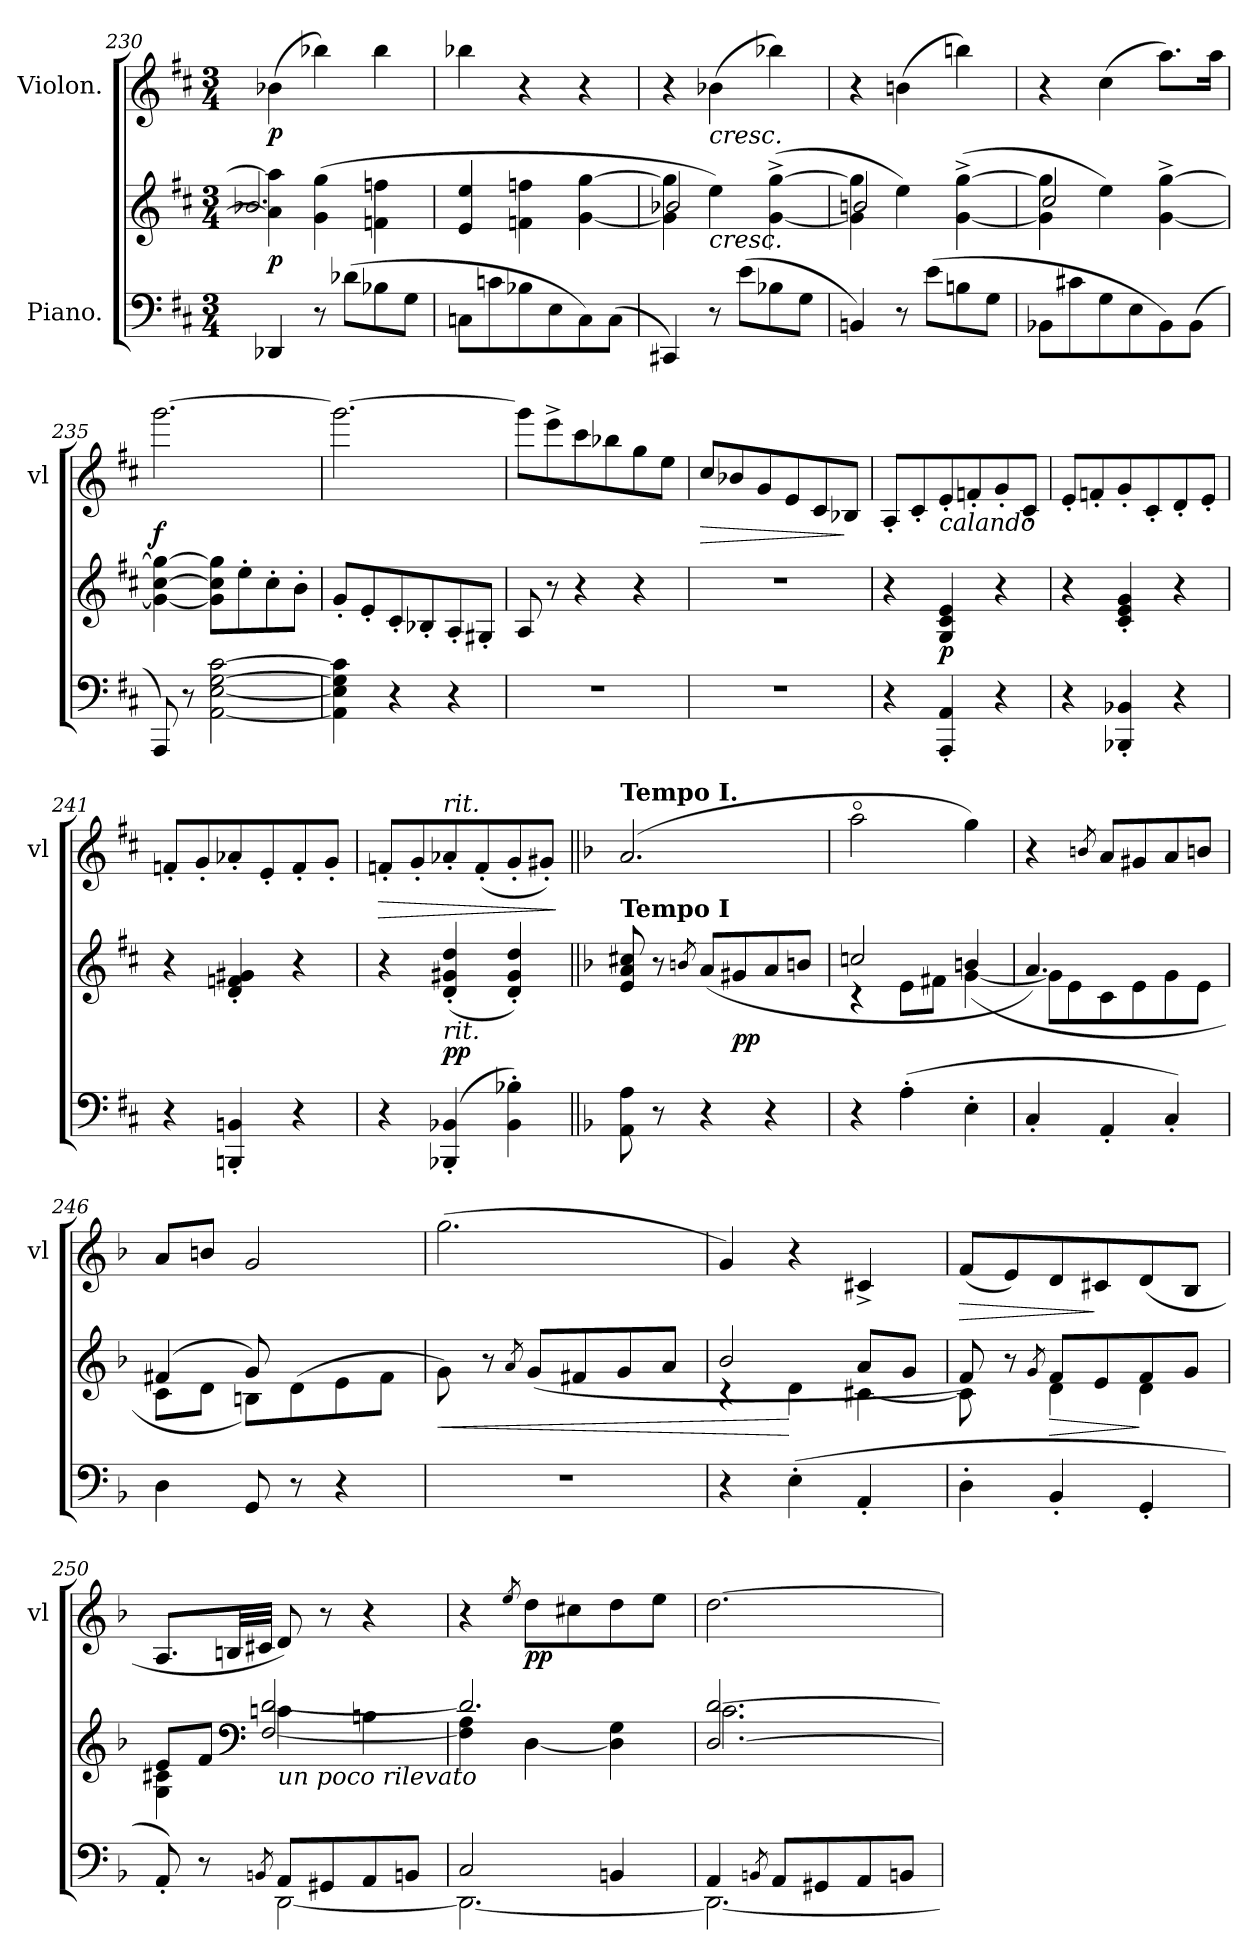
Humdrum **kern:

**kern	**kern	**dynam	**kern	**dynam
*part2	*part2	*part2	*part1	*part1
*staff3	*staff2	*staff2/3	*staff1	*staff1
*I"Piano.	*	*	*I"Violon.	*
*	*	*	*I'vl	*
*clefF4	*clefG2	*	*clefG2	*
*k[f#c#]	*k[f#c#]	*	*k[f#c#]	*
*M3/4	*M3/4	*	*M3/4	*
=230	=230	=230	=230	=230
*	*^	*	*	*
4DD-X/	4a]\ 4aa]\	2.b-X/	p	(4b-X!\	p
8r	(4g\ 4gg\	.	.	4bb-X!\)	.
(8d-X\L	.	.	.	.	.
8B-X\	4fn\ 4ffn\	.	.	4bb-!\	.
8G\J	.	.	.	.	.
*	*v	*v	*	*	*
=231	=231	=231	=231	=231
8Cn\L	4e/ 4ee/	.	4bb-X!\	.
8cn\	.	.	.	.
8B-X\	4fn\ 4ffn\	.	4r	.
8E\	.	.	.	.
8C\)	[4g\ [4gg\	.	4r	.
(8C\J	.	.	.	.
=232	=232	=232	=232	=232
*	*^	*	*	*
4CC#X/)	4g]\ 4gg]\	2b-X/	.	4r	.
!	!	!	!	!LO:TX:b:i:t=cresc.	!
!	!LO:TX:b:i:t=cresc.	!	!	!	!
8r	4ee\)	.	.	(4b-X!\	.
(8e\L	.	.	.	.	.
8B-X\	([4g^\ [4gg^\	4ryy	.	4bb-X!\)	.
8G\J	.	.	.	.	.
=233	=233	=233	=233	=233	=233
4BBn/)	4g]\ 4gg]\	2bn/	.	4r	.
8r	4ee\)	.	.	(4bn!\	.
(8e\L	.	.	.	.	.
8Bn\	([4g^\ [4gg^\	4ryy	.	4bbn!\)	.
8G\J	.	.	.	.	.
=234	=234	=234	=234	=234	=234
8BB-X\L	4g]\ 4gg]\	2cc#/	.	4r	.
8c#X\	.	.	.	.	.
8G\	4ee\)	.	.	(4cc#!\	.
8E\	.	.	.	.	.
8BB-\)	[4g^\ [4gg^\	4ryy	.	8.aa!\L)	.
(8BB-\J	.	.	.	.	.
.	.	.	.	16aa!\Jk	.
*	*v	*v	*	*	*
=235	=235	=235	=235	=235
8AAA/)	4g_\ [4cc#\ 4gg_\	.	[2.ggg!\	f
8r	.	.	.	.
[2AA\ [2E\ [2G\ [2c#\	8g]\ 8cc#]\ 8gg]\L	.	.	.
.	8ee'\	.	.	.
.	8cc#'\	.	.	.
.	8b'\J	.	.	.
=236	=236	=236	=236	=236
4AA]\ 4E]\ 4G]\ 4c#]\	8g'/L	.	2.ggg!\_	.
.	8e'/	.	.	.
4r	8c#'/	.	.	.
.	8B-X'/	.	.	.
4r	8A'/	.	.	.
.	8G#X'/J	.	.	.
=237	=237	=237	=237	=237
2.r	8A/	.	8ggg!\L]	.
.	8r	.	8eee^!\	.
.	4r	.	8ccc#!\	.
.	.	.	8bb-X!\	.
.	4r	.	8gg!\	.
.	.	.	8ee!\J	.
=238	=238	=238	=238	=238
!	!	!	!	!LO:HP:b
2.r	2.r	.	8cc#!/L	>
.	.	.	8b-X!/	.
.	.	.	8g!/	.
.	.	.	8e!/	.
.	.	.	8c#!/	.
.	.	.	8B-X!/J	]
=239	=239	=239	=239	=239
4r	4r	.	8A'!/L	.
.	.	.	8c#'!/	.
!	!	!	!LO:TX:b:i:t=calando	!
4AAA'/ 4AA'/	4G/ 4c#/ 4e/	p	8e'!/	.
.	.	.	8fn'!/	.
4r	4r	.	8g'!/	.
.	.	.	8c#'!/J	.
=240	=240	=240	=240	=240
4r	4r	.	8e'!/L	.
.	.	.	8fn'!/	.
4BBB-X'/ 4BB-X'/	4c#'/ 4e'/ 4g'/	.	8g'!/	.
.	.	.	8c#'!/	.
4r	4r	.	8d'!/	.
.	.	.	8e'!/J	.
=241	=241	=241	=241	=241
4r	4r	.	8fn'!/L	.
.	.	.	8g'!/	.
4BBBn'/ 4BBn'/	4d'/ 4fn'/ 4g#X'/	.	8a-X'!/	.
.	.	.	8e'!/	.
4r	4r	.	8f'!/	.
.	.	.	8g'!/J	.
=242	=242	=242	=242	=242
!	!	!	!	!LO:HP:b
4r	4r	.	8fn'!/L	>
.	.	.	8g'!/	.
!	!	!	!LO:TX:a:i:t=rit.	!
!	!LO:TX:b:i:t=rit.	!	!	!
(4BBB-X'/ 4BB-X'/	(4d'/ 4g#X'/ 4dd'/	pp	8a-X'!/	.
.	.	.	(8f'!/	.
4BB-'\ 4B-X'\)	4d'/ 4g#'/ 4dd'/)	.	8g'!/	.
.	.	.	8g#X'!/J)	.
.	.	.	.	]
=243||	=243||	=243||	=243||	=243||
*k[b-]	*k[b-]	*	*k[b-]	*
!	!	!	!LO:TX:a:B:t=Tempo I.	!
!	!LO:TX:a:B:t=Tempo I	!	!	!
8AA\ 8A\	8e/ 8a/ 8cc#X/	.	(2.a!/	.
8r	8r	.	.	.
.	8qbn/	.	.	.
4r	(>8a/L	.	.	.
.	8g#X/	pp	.	.
4r	8a/	.	.	.
.	8bn/J	.	.	.
=244	=244	=244	=244	=244
*	*^	*	*	*
4r	2ccn/	4r	.	2aao!\	.
(4A'\	.	8e\L	.	.	.
.	.	8f#X\J	.	.	.
4E'\	4bn/	([4g\	.	4gg!\)	.
=245	=245	=245	=245	=245	=245
4C'/	4.a/)	8g\L]	.	4r	.
.	.	8e\	.	.	.
.	.	.	.	8qbn!/	.
4AA'/	.	8c\	.	8a!/L	.
.	8ryy	8e\	.	8g#X!/	.
4C'/)	4ryy	8g\	.	8a!/	.
.	.	8e\J	.	8bn!/J	.
=246	=246	=246	=246	=246	=246
4D\	(4f#X/	8c\L	.	8a!/L	.
.	.	8d\J	.	8bn!/J	.
8GG/	8g/)	8Bn\L)	.	2g!/	.
8r	8ryy	(8d\	.	.	.
4r	4ryy	8e\	.	.	.
.	.	8f#\J	.	.	.
=247	=247	=247	=247	=247	=247
!	!	!	!LO:HP:b	!	!
*	*v	*v	*	*	*
2.r	8g\)	<	(2.gg!\	.
.	8r	.	.	.
.	8qa/	.	.	.
.	(>8g/L	.	.	.
.	8f#X/	.	.	.
.	8g/	.	.	.
.	8a/J	.	.	.
=248	=248	=248	=248	=248
*	*^	*	*	*
4r	2b-/	4r	.	4g!/)	.
(4E'\	.	4d\	[	4r	.
4AA'/	8a/L	[4c#X\	.	4c#X^!/	.
.	8g/J	.	.	.	.
=249	=249	=249	=249	=249	=249
!	!	!	!	!	!LO:HP:b
4D'\	8f/)	8c#\]	.	(8f!/L	>
.	8r	8ryy	.	8e!/)	.
.	8qg/	.	.	.	.
!	!	!	!LO:HP:b	!	!
4BB-'/	8f/L	4d\	>	8d!/	.
.	8e/	.	.	8c#X!/	]
4GG'/	8f/	4d\	]	(8d!/	.
.	8g/J	.	.	8B-!/J	.
=250	=250	=250	=250	=250	=250
*^	*	*	*	*	*
8AA'/)	4ryy	8e/L	4G\ 4c#X\	.	8.A!/L	.
8r	.	8f/J	.	.	.	.
.	.	.	.	.	32Bn!/LL	.
.	.	.	.	.	32c#X!/JJJ	.
8qBBn/	.	.	.	.	.	.
*	*	*clefF4	*	*	*	*
!	!	!LO:TX:b:i:t=un poco rilevato	!	!	!	!
8AA/L	[2DD\	4cn\	[2F/ [2d/	.	8d!/)	.
8GG#X/	.	.	.	.	8r	.
8AA/	.	4Bn\	.	.	4r	.
8BBn/J	.	.	.	.	.	.
=251	=251	=251	=251	=251	=251	=251
2C/	2.DD\_	2.d/]	4F]\ 4A\	.	4r	.
.	.	.	.	.	8qee!/	.
.	.	.	[4D\	.	8dd!\L	pp
.	.	.	.	.	8cc#X!\	.
4BBn/	.	.	4D]\ 4G\	.	8dd!\	.
.	.	.	.	.	8ee!\J	.
=252	=252	=252	=252	=252	=252	=252
4AA/	2.DD\_	[2.D/ [2.d/	2.c\	.	[2.dd!\	.
8qBBn/	.	.	.	.	.	.
8AA/L	.	.	.	.	.	.
8GG#X/	.	.	.	.	.	.
8AA/	.	.	.	.	.	.
8BBn/J	.	.	.	.	.	.
*v	*v	*	*	*	*	*
*	*v	*v	*	*	*
=	=	=	=	=
*-	*-	*-	*-	*-
